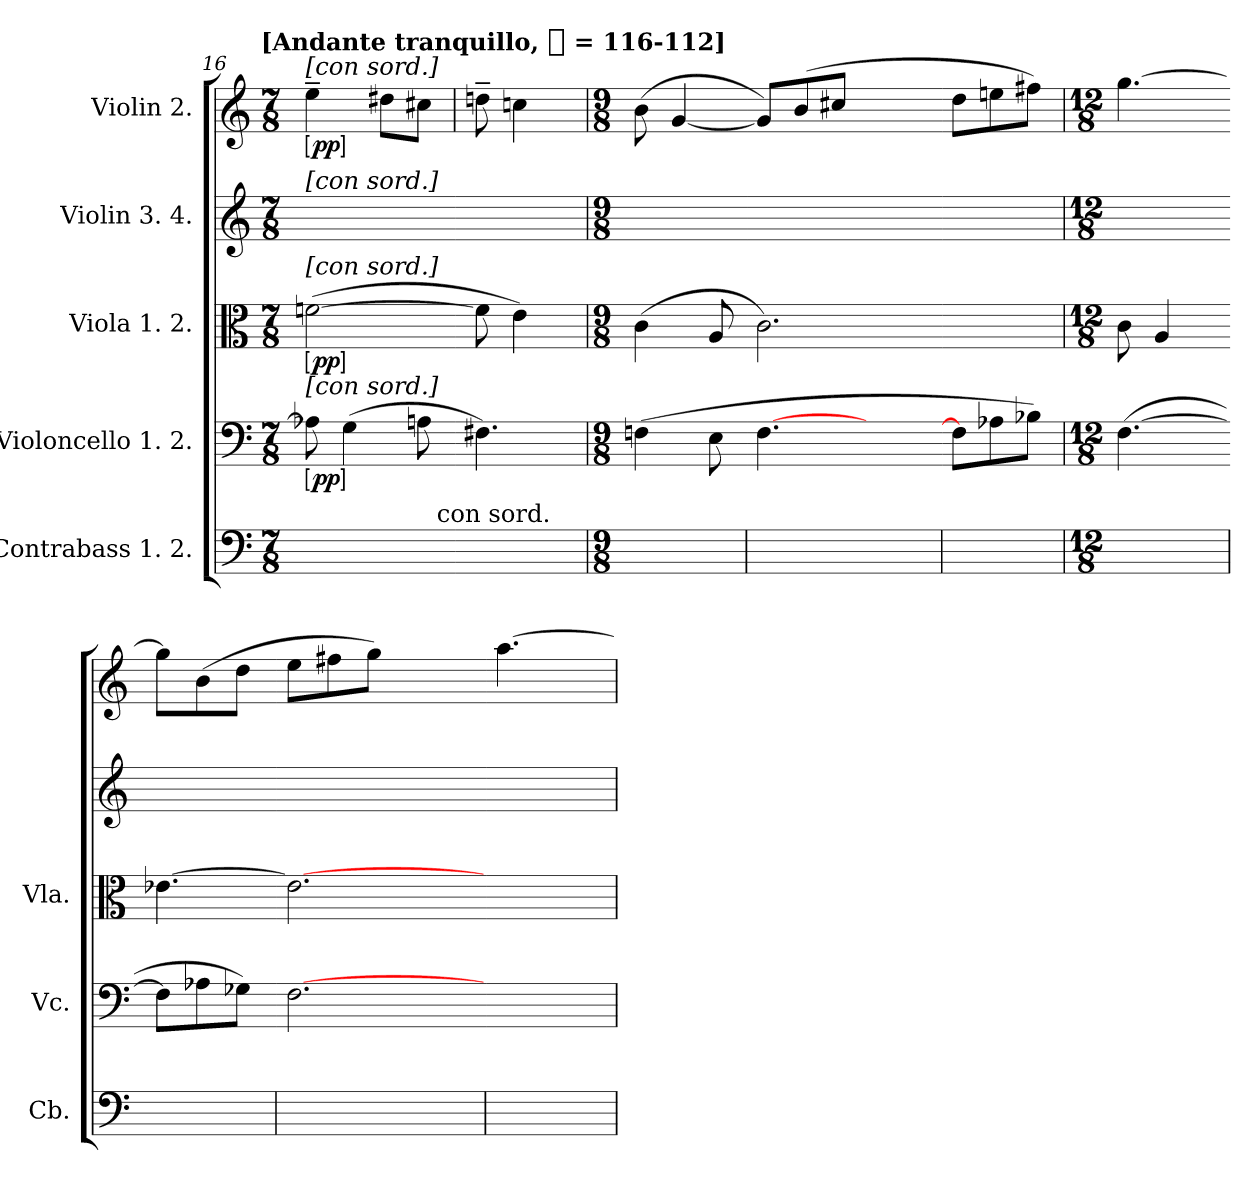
**kern	**kern	**dynam	**kern	**dynam	**kern	**kern	**dynam
*part5	*part4	*part4	*part3	*part3	*part2	*part1	*part1
*staff5	*staff4	*staff4	*staff3	*staff3	*staff2	*staff1	*staff1
*I"Contrabass 1. 2.	*I"Violoncello 1. 2.	*	*I"Viola 1. 2.	*	*I"Violin 3. 4.	*I"Violin 2.	*
*I'Cb.	*I'Vc.	*	*I'Vla.	*	*	*	*
*clefF4	*clefF4	*	*clefC3	*	*clefG2	*clefG2	*
*ITrd7c12	*	*	*	*	*	*	*
*k[]	*k[]	*	*k[]	*	*k[]	*k[]	*
!!LO:TX:omd:t=[Andante tranquillo, [8th] = 116-112]
*M7/8	*M7/8	*	*M7/8	*	*M7/8	*M7/8	*
*MM116	*MM116	*	*MM116	*	*MM116	*MM116	*
=16	=16	=16	=16	=16	=16	=16	=16
!	!	!	!	!	!	!LO:TX:a:t=[con sord.]	!
!	!	!	!	!	!LO:TX:a:t=[con sord.]	!	!
!	!	!	!LO:TX:a:t=[con sord.]	!	!	!	!
!	!LO:TX:a:t=[con sord.]	!	!	!	!	!	!
!	!	!LO:DY:ed=brack	!	!LO:DY:ed=brack	!	!	!LO:DY:ed=brack
2ryy	8A-Xi]	pp	([2fn	pp	4.ryy	4ee~	pp
.	(4G	.	.	.	.	.	.
.	.	.	.	.	.	8dd#XL	.
.	8An	.	.	.	8ryy	8cc#XJ	.
=-	=-	=	=-	=	=-	=	=
8ryy	4.F#X)	.	8f]	.	4.ryy	8ddn~	.
8ryy	.	.	4e)	.	.	4ccni	.
!LO:TX:a:rj:t=con sord.	!	!	!	!	!	!	!
8ryy	.	.	.	.	.	.	.
=17	=17	=17	=17	=17	=17	=17	=17
*M9/8	*M9/8	*	*M9/8	*	*M9/8	*M9/8	*
8ryy	(4Fn	.	(>4c	.	4ryy	(8b	.
4ryy	.	.	.	.	.	[4g	.
.	8E	.	8A	.	8ryy	.	.
=	=-	=-	=-	=-	=-	=-	=-
4ryy	[4.F	.	2.c)	.	2.ryy	8gL])	.
.	.	.	.	.	.	(>8b	.
8ryy	.	.	.	.	.	8cc#XJ	.
4.ryy	4.ryy	.	.	.	.	4.ryy	.
=	=-	=-	=-	=-	=-	=-	=-
8ryy	8FL]	.	4.ryy	.	4.ryy	8ddL	.
8ryy	8A-X	.	.	.	.	8een	.
8ryy	8B-XJ)	.	.	.	.	8ff#XJ)	.
=18	=18	=18	=18	=18	=18	=18	=18
*M12/8	*M12/8	*	*M12/8	*	*M12/8	*M12/8	*
8ryy	([4.F	.	8c	.	4ryy	[4.gg	.
8ryy	.	.	4A	.	.	.	.
8ryy	.	.	.	.	8ryy	.	.
=	=-	=-	=-	=-	=-	=-	=-
8ryy	8FL]	.	[4.e-X	.	4.ryy	8ggL]	.
4ryy	8A-X	.	.	.	.	(8b	.
.	8G-XJ)	.	.	.	.	8ddJ	.
=	=-	=-	=-	=-	=-	=-	=-
4ryy	[2.F	.	2.e-_	.	4ryy	8eeL	.
.	.	.	.	.	.	8ff#X	.
8ryy	.	.	.	.	8ryy	8ggJ)	.
4.ryy	.	.	.	.	4.ryy	4.ryy	.
=	=-	=-	=-	=-	=-	=-	=-
8ryy	4.ryy	.	4.ryy	.	4ryy	[4.aa	.
8ryy	.	.	.	.	.	.	.
8ryy	.	.	.	.	8ryy	.	.
=	=	=	=	=	=	=	=
*-	*-	*-	*-	*-	*-	*-	*-
